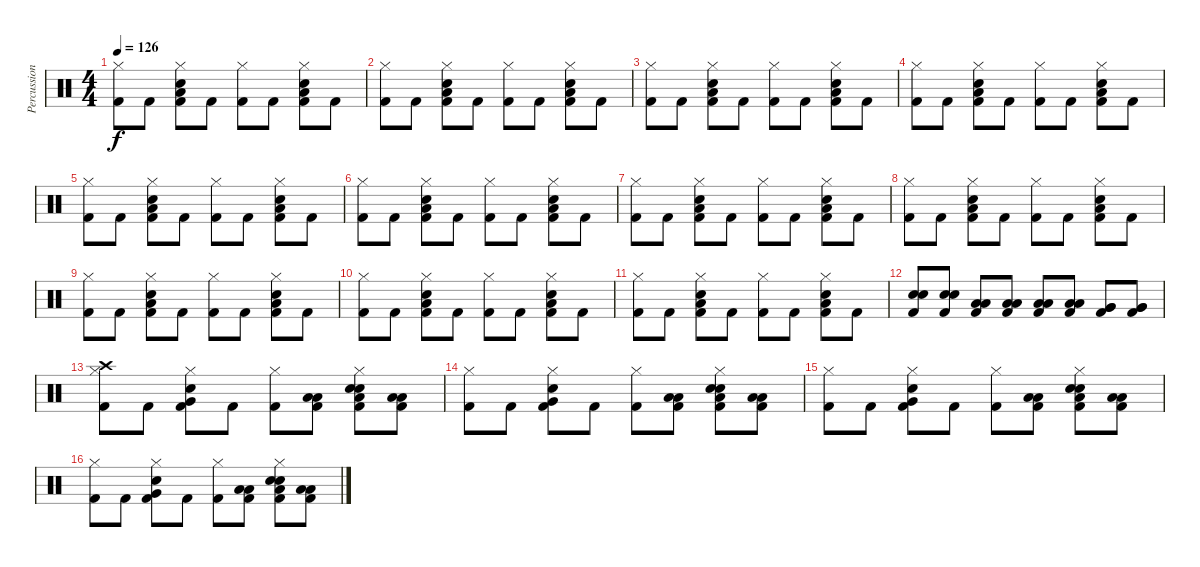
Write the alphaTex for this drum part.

\track ("Percussion" "Percussion") {instrument percussion}
\staff {score}
\articulation defaults
\ts (4 4)
\tempo 126
\clef neutral
\ks c
("Hi-Hat (closed)" "Kick (hit) 2").8{dy f} "Kick (hit) 2".8 ("Hi-Hat (closed)" "Snare (hit) 2" "Low Floor Tom (hit)" "Kick (hit) 2").8 "Kick (hit) 2".8 ("Hi-Hat (closed)" "Kick (hit) 2").8 "Kick (hit) 2".8 ("Hi-Hat (closed)" "Snare (hit) 2" "Low Floor Tom (hit)" "Kick (hit) 2").8 "Kick (hit) 2".8 |
("Hi-Hat (closed)" "Kick (hit) 2").8 "Kick (hit) 2".8 ("Hi-Hat (closed)" "Snare (hit) 2" "Low Floor Tom (hit)" "Kick (hit) 2").8 "Kick (hit) 2".8 ("Hi-Hat (closed)" "Kick (hit) 2").8 "Kick (hit) 2".8 ("Hi-Hat (closed)" "Snare (hit) 2" "Low Floor Tom (hit)" "Kick (hit) 2").8 "Kick (hit) 2".8 |
("Hi-Hat (closed)" "Kick (hit) 2").8 "Kick (hit) 2".8 ("Hi-Hat (closed)" "Snare (hit) 2" "Low Floor Tom (hit)" "Kick (hit) 2").8 "Kick (hit) 2".8 ("Hi-Hat (closed)" "Kick (hit) 2").8 "Kick (hit) 2".8 ("Hi-Hat (closed)" "Snare (hit) 2" "Low Floor Tom (hit)" "Kick (hit) 2").8 "Kick (hit) 2".8 |
("Hi-Hat (closed)" "Kick (hit) 2").8 "Kick (hit) 2".8 ("Hi-Hat (closed)" "Snare (hit) 2" "Low Floor Tom (hit)" "Kick (hit) 2").8 "Kick (hit) 2".8 ("Hi-Hat (closed)" "Kick (hit) 2").8 "Kick (hit) 2".8 ("Hi-Hat (closed)" "Snare (hit) 2" "Low Floor Tom (hit)" "Kick (hit) 2").8 "Kick (hit) 2".8 |
("Hi-Hat (closed)" "Kick (hit) 2").8 "Kick (hit) 2".8 ("Hi-Hat (closed)" "Snare (hit) 2" "Low Floor Tom (hit)" "Kick (hit) 2").8 "Kick (hit) 2".8 ("Hi-Hat (closed)" "Kick (hit) 2").8 "Kick (hit) 2".8 ("Hi-Hat (closed)" "Snare (hit) 2" "Low Floor Tom (hit)" "Kick (hit) 2").8 "Kick (hit) 2".8 |
("Hi-Hat (closed)" "Kick (hit) 2").8 "Kick (hit) 2".8 ("Hi-Hat (closed)" "Snare (hit) 2" "Low Floor Tom (hit)" "Kick (hit) 2").8 "Kick (hit) 2".8 ("Hi-Hat (closed)" "Kick (hit) 2").8 "Kick (hit) 2".8 ("Hi-Hat (closed)" "Snare (hit) 2" "Low Floor Tom (hit)" "Kick (hit) 2").8 "Kick (hit) 2".8 |
("Hi-Hat (closed)" "Kick (hit) 2").8 "Kick (hit) 2".8 ("Hi-Hat (closed)" "Snare (hit) 2" "Low Floor Tom (hit)" "Kick (hit) 2").8 "Kick (hit) 2".8 ("Hi-Hat (closed)" "Kick (hit) 2").8 "Kick (hit) 2".8 ("Hi-Hat (closed)" "Snare (hit) 2" "Low Floor Tom (hit)" "Kick (hit) 2").8 "Kick (hit) 2".8 |
("Hi-Hat (closed)" "Kick (hit) 2").8 "Kick (hit) 2".8 ("Hi-Hat (closed)" "Snare (hit) 2" "Low Floor Tom (hit)" "Kick (hit) 2").8 "Kick (hit) 2".8 ("Hi-Hat (closed)" "Kick (hit) 2").8 "Kick (hit) 2".8 ("Hi-Hat (closed)" "Snare (hit) 2" "Low Floor Tom (hit)" "Kick (hit) 2").8 "Kick (hit) 2".8 |
("Hi-Hat (closed)" "Kick (hit) 2").8 "Kick (hit) 2".8 ("Hi-Hat (closed)" "Snare (hit) 2" "Low Floor Tom (hit)" "Kick (hit) 2").8 "Kick (hit) 2".8 ("Hi-Hat (closed)" "Kick (hit) 2").8 "Kick (hit) 2".8 ("Hi-Hat (closed)" "Snare (hit) 2" "Low Floor Tom (hit)" "Kick (hit) 2").8 "Kick (hit) 2".8 |
("Hi-Hat (closed)" "Kick (hit) 2").8 "Kick (hit) 2".8 ("Hi-Hat (closed)" "Snare (hit) 2" "Low Floor Tom (hit)" "Kick (hit) 2").8 "Kick (hit) 2".8 ("Hi-Hat (closed)" "Kick (hit) 2").8 "Kick (hit) 2".8 ("Hi-Hat (closed)" "Snare (hit) 2" "Low Floor Tom (hit)" "Kick (hit) 2").8 "Kick (hit) 2".8 |
("Hi-Hat (closed)" "Kick (hit) 2").8 "Kick (hit) 2".8 ("Hi-Hat (closed)" "Snare (hit) 2" "Low Floor Tom (hit)" "Kick (hit) 2").8 "Kick (hit) 2".8 ("Hi-Hat (closed)" "Kick (hit) 2").8 "Kick (hit) 2".8 ("Hi-Hat (closed)" "Snare (hit) 2" "Low Floor Tom (hit)" "Kick (hit) 2").8 "Kick (hit) 2".8 |
("Snare (hit) 2" "Snare (hit) 2" "Kick (hit) 2").8 ("Snare (hit) 2" "Snare (hit) 2" "Kick (hit) 2").8 ("Low Tom (hit)" "Low Tom (hit)" "Kick (hit) 2").8 ("Low Tom (hit)" "Low Tom (hit)" "Kick (hit) 2").8 ("Low Floor Tom (hit)" "Low Floor Tom (hit)" "Kick (hit) 2").8 ("Low Floor Tom (hit)" "Low Floor Tom (hit)" "Kick (hit) 2").8 ("Very Low Tom (hit)" "Very Low Tom (hit)" "Kick (hit) 2").8 ("Very Low Tom (hit)" "Very Low Tom (hit)" "Kick (hit) 2").8 |
("Hi-Hat (closed)" "Crash high (hit)" "Kick (hit) 2").8 "Kick (hit) 2".8 ("Hi-Hat (closed)" "Very Low Tom (hit)" "Snare (hit) 2" "Kick (hit) 2").8 "Kick (hit) 2".8 ("Hi-Hat (closed)" "Kick (hit) 2").8 ("Low Tom (hit)" "Low Tom (hit)" "Kick (hit) 2").8 ("Hi-Hat (closed)" "Snare (hit) 2" "Low Floor Tom (hit)" "Snare (hit) 2" "Kick (hit) 2").8 ("Low Tom (hit)" "Low Tom (hit)" "Kick (hit) 2").8 |
("Hi-Hat (closed)" "Kick (hit) 2").8 "Kick (hit) 2".8 ("Hi-Hat (closed)" "Very Low Tom (hit)" "Snare (hit) 2" "Kick (hit) 2").8 "Kick (hit) 2".8 ("Hi-Hat (closed)" "Kick (hit) 2").8 ("Low Tom (hit)" "Low Tom (hit)" "Kick (hit) 2").8 ("Hi-Hat (closed)" "Snare (hit) 2" "Low Floor Tom (hit)" "Snare (hit) 2" "Kick (hit) 2").8 ("Low Tom (hit)" "Low Tom (hit)" "Kick (hit) 2").8 |
("Hi-Hat (closed)" "Kick (hit) 2").8 "Kick (hit) 2".8 ("Hi-Hat (closed)" "Very Low Tom (hit)" "Snare (hit) 2" "Kick (hit) 2").8 "Kick (hit) 2".8 ("Hi-Hat (closed)" "Kick (hit) 2").8 ("Low Tom (hit)" "Low Tom (hit)" "Kick (hit) 2").8 ("Hi-Hat (closed)" "Snare (hit) 2" "Low Floor Tom (hit)" "Snare (hit) 2" "Kick (hit) 2").8 ("Low Tom (hit)" "Low Tom (hit)" "Kick (hit) 2").8 |
("Hi-Hat (closed)" "Kick (hit) 2").8 "Kick (hit) 2".8 ("Hi-Hat (closed)" "Very Low Tom (hit)" "Snare (hit) 2" "Kick (hit) 2").8 "Kick (hit) 2".8 ("Hi-Hat (closed)" "Kick (hit) 2").8 ("Low Tom (hit)" "Low Tom (hit)" "Kick (hit) 2").8 ("Hi-Hat (closed)" "Snare (hit) 2" "Low Floor Tom (hit)" "Snare (hit) 2" "Kick (hit) 2").8 ("Low Tom (hit)" "Low Tom (hit)" "Kick (hit) 2").8
